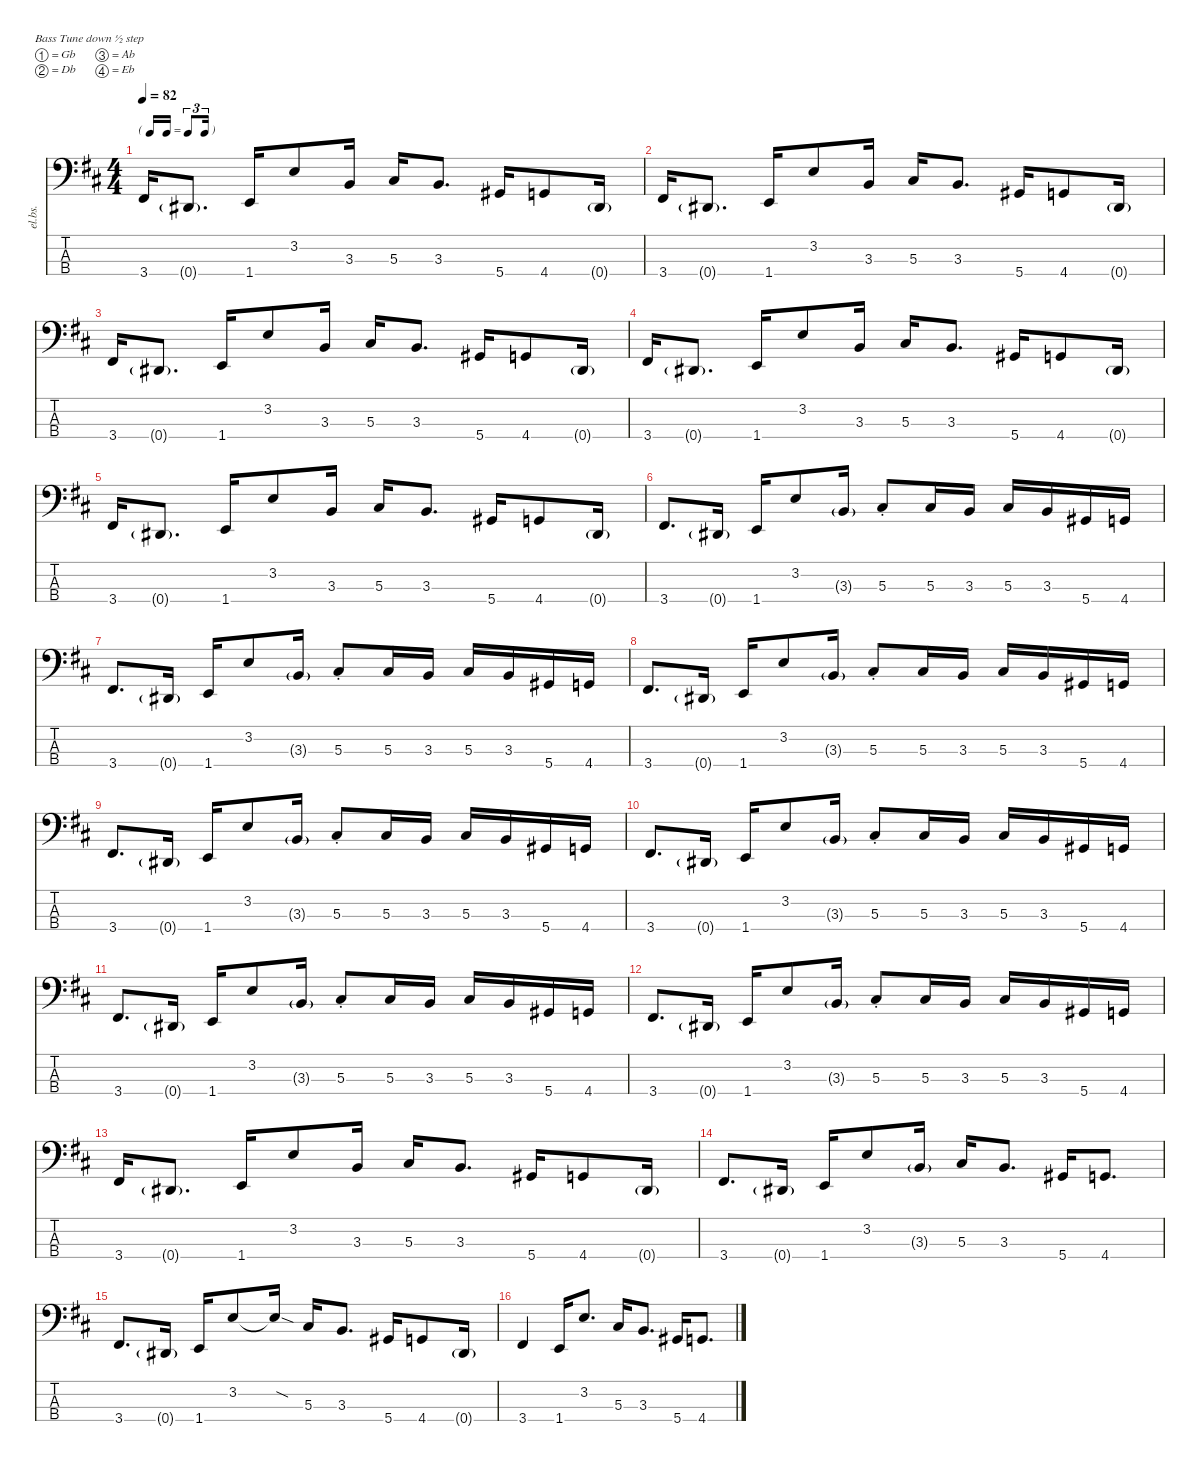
\defaultSystemsLayout 4
\hideDynamics
\bracketExtendMode nobrackets
\otherSystemsTrackNameOrientation horizontal
\track ("Billy" "el.bs.") {instrument electricbassfinger}
\staff {score tabs}
\tuning (Gb2 Db2 Ab1 Eb1)
\ts (4 4)
\tf triplet16th
\tempo 82
\clef f4
\ks d
3.4{acc #}.16{dy f beam Up} 0.4{g acc #}.8{d dy mf beam Up} 1.4{acc forcenatural}.16{dy f beam Up} 3.2{acc forcenatural}.8{beam Up} 3.3{acc forcenatural}.16{beam Up} 5.3{acc #}.16{beam Up} 3.3{acc forcenatural}.8{d beam Up} 5.4{acc #}.16{beam Up} 4.4{acc forcenatural}.8{beam Up} 0.4{g acc #}.16{dy mf beam Up} |
3.4{acc #}.16{dy f beam Up} 0.4{g acc #}.8{d dy mf beam Up} 1.4{acc forcenatural}.16{dy f beam Up} 3.2{acc forcenatural}.8{beam Up} 3.3{acc forcenatural}.16{beam Up} 5.3{acc #}.16{beam Up} 3.3{acc forcenatural}.8{d beam Up} 5.4{acc #}.16{beam Up} 4.4{acc forcenatural}.8{beam Up} 0.4{g acc #}.16{dy mf beam Up} |
3.4{acc #}.16{dy f beam Up} 0.4{g acc #}.8{d dy mf beam Up} 1.4{acc forcenatural}.16{dy f beam Up} 3.2{acc forcenatural}.8{beam Up} 3.3{acc forcenatural}.16{beam Up} 5.3{acc #}.16{beam Up} 3.3{acc forcenatural}.8{d beam Up} 5.4{acc #}.16{beam Up} 4.4{acc forcenatural}.8{beam Up} 0.4{g acc #}.16{dy mf beam Up} |
3.4{acc #}.16{dy f beam Up} 0.4{g acc #}.8{d dy mf beam Up} 1.4{acc forcenatural}.16{dy f beam Up} 3.2{acc forcenatural}.8{beam Up} 3.3{acc forcenatural}.16{beam Up} 5.3{acc #}.16{beam Up} 3.3{acc forcenatural}.8{d beam Up} 5.4{acc #}.16{beam Up} 4.4{acc forcenatural}.8{beam Up} 0.4{g acc #}.16{dy mf beam Up} |
3.4{acc #}.16{dy f beam Up} 0.4{g acc #}.8{d dy mf beam Up} 1.4{acc forcenatural}.16{dy f beam Up} 3.2{acc forcenatural}.8{beam Up} 3.3{acc forcenatural}.16{beam Up} 5.3{acc #}.16{beam Up} 3.3{acc forcenatural}.8{d beam Up} 5.4{acc #}.16{beam Up} 4.4{acc forcenatural}.8{beam Up} 0.4{g acc #}.16{dy mf beam Up} |
3.4{acc #}.8{d dy f beam Up} 0.4{g acc #}.16{dy mf beam Up} 1.4{acc forcenatural}.16{dy f beam Up} 3.2{acc forcenatural}.8{beam Up} 3.3{g acc forcenatural}.16{dy mf beam Up} 5.3{st acc #}.8{dy f beam Up} 5.3{acc #}.16{beam Up} 3.3{acc forcenatural}.16{beam Up} 5.3{acc #}.16{beam Up} 3.3{acc forcenatural}.16{beam Up} 5.4{acc #}.16{beam Up} 4.4{acc forcenatural}.16{beam Up} |
3.4{acc #}.8{d beam Up} 0.4{g acc #}.16{dy mf beam Up} 1.4{acc forcenatural}.16{dy f beam Up} 3.2{acc forcenatural}.8{beam Up} 3.3{g acc forcenatural}.16{dy mf beam Up} 5.3{st acc #}.8{dy f beam Up} 5.3{acc #}.16{beam Up} 3.3{acc forcenatural}.16{beam Up} 5.3{acc #}.16{beam Up} 3.3{acc forcenatural}.16{beam Up} 5.4{acc #}.16{beam Up} 4.4{acc forcenatural}.16{beam Up} |
3.4{acc #}.8{d beam Up} 0.4{g acc #}.16{dy mf beam Up} 1.4{acc forcenatural}.16{dy f beam Up} 3.2{acc forcenatural}.8{beam Up} 3.3{g acc forcenatural}.16{dy mf beam Up} 5.3{st acc #}.8{dy f beam Up} 5.3{acc #}.16{beam Up} 3.3{acc forcenatural}.16{beam Up} 5.3{acc #}.16{beam Up} 3.3{acc forcenatural}.16{beam Up} 5.4{acc #}.16{beam Up} 4.4{acc forcenatural}.16{beam Up} |
3.4{acc #}.8{d beam Up} 0.4{g acc #}.16{dy mf beam Up} 1.4{acc forcenatural}.16{dy f beam Up} 3.2{acc forcenatural}.8{beam Up} 3.3{g acc forcenatural}.16{dy mf beam Up} 5.3{st acc #}.8{dy f beam Up} 5.3{acc #}.16{beam Up} 3.3{acc forcenatural}.16{beam Up} 5.3{acc #}.16{beam Up} 3.3{acc forcenatural}.16{beam Up} 5.4{acc #}.16{beam Up} 4.4{acc forcenatural}.16{beam Up} |
3.4{acc #}.8{d beam Up} 0.4{g acc #}.16{dy mf beam Up} 1.4{acc forcenatural}.16{dy f beam Up} 3.2{acc forcenatural}.8{beam Up} 3.3{g acc forcenatural}.16{dy mf beam Up} 5.3{st acc #}.8{dy f beam Up} 5.3{acc #}.16{beam Up} 3.3{acc forcenatural}.16{beam Up} 5.3{acc #}.16{beam Up} 3.3{acc forcenatural}.16{beam Up} 5.4{acc #}.16{beam Up} 4.4{acc forcenatural}.16{beam Up} |
3.4{acc #}.8{d beam Up} 0.4{g acc #}.16{dy mf beam Up} 1.4{acc forcenatural}.16{dy f beam Up} 3.2{acc forcenatural}.8{beam Up} 3.3{g acc forcenatural}.16{dy mf beam Up} 5.3{st acc #}.8{dy f beam Up} 5.3{acc #}.16{beam Up} 3.3{acc forcenatural}.16{beam Up} 5.3{acc #}.16{beam Up} 3.3{acc forcenatural}.16{beam Up} 5.4{acc #}.16{beam Up} 4.4{acc forcenatural}.16{beam Up} |
3.4{acc #}.8{d beam Up} 0.4{g acc #}.16{dy mf beam Up} 1.4{acc forcenatural}.16{dy f beam Up} 3.2{acc forcenatural}.8{beam Up} 3.3{g acc forcenatural}.16{dy mf beam Up} 5.3{st acc #}.8{dy f beam Up} 5.3{acc #}.16{beam Up} 3.3{acc forcenatural}.16{beam Up} 5.3{acc #}.16{beam Up} 3.3{acc forcenatural}.16{beam Up} 5.4{acc #}.16{beam Up} 4.4{acc forcenatural}.16{beam Up} |
3.4{acc #}.16{beam Up} 0.4{g acc #}.8{d dy mf beam Up} 1.4{acc forcenatural}.16{dy f beam Up} 3.2{acc forcenatural}.8{beam Up} 3.3{acc forcenatural}.16{beam Up} 5.3{acc #}.16{beam Up} 3.3{acc forcenatural}.8{d beam Up} 5.4{acc #}.16{beam Up} 4.4{acc forcenatural}.8{beam Up} 0.4{g acc #}.16{dy mf beam Up} |
3.4{acc #}.8{d dy f beam Up} 0.4{g acc #}.16{dy mf beam Up} 1.4{acc forcenatural}.16{dy f beam Up} 3.2{acc forcenatural}.8{beam Up} 3.3{g acc forcenatural}.16{dy mf beam Up} 5.3{acc #}.16{dy f beam Up} 3.3{acc forcenatural}.8{d beam Up} 5.4{acc #}.16{beam Up} 4.4{acc forcenatural}.8{d beam Up} |
3.4{acc #}.8{d beam Up} 0.4{g acc #}.16{dy mf beam Up} 1.4{acc forcenatural}.16{dy f beam Up} 3.2{acc forcenatural}.8{beam Up} 3.2{sod t acc forcenatural}.16{beam Up} 5.3{acc #}.16{beam Up} 3.3{acc forcenatural}.8{d beam Up} 5.4{acc #}.16{beam Up} 4.4{acc forcenatural}.8{beam Up} 0.4{g acc #}.16{dy mf beam Up} |
3.4{acc #}.4{dy f beam Up} 1.4{acc forcenatural}.16{beam Up} 3.2{acc forcenatural}.8{d beam Up} 5.3{acc #}.16{beam Up} 3.3{acc forcenatural}.8{d beam Up} 5.4{acc #}.16{beam Up} 4.4{acc forcenatural}.8{d beam Up}
